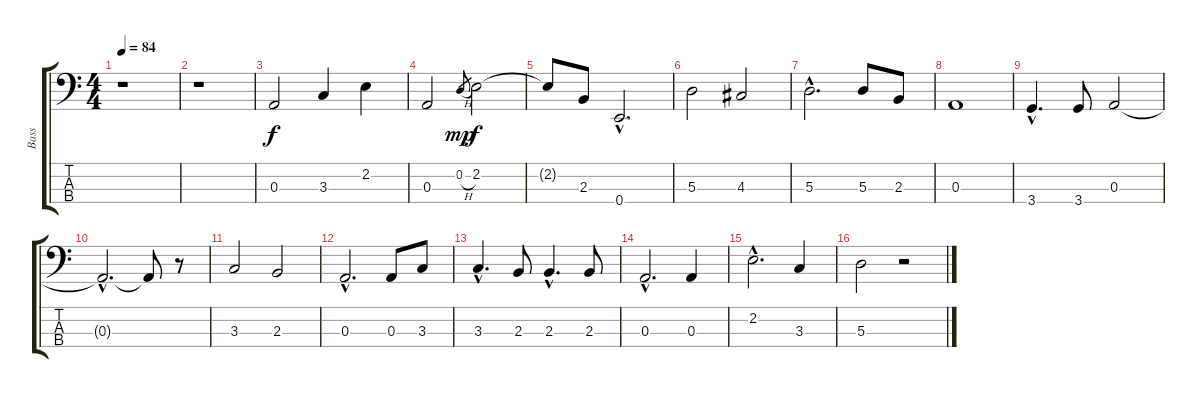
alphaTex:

\track ("Bass" "Bass") {instrument acousticbass}
\staff {score tabs}
\tuning (G2 D2 A1 E1) {hide}
\ts (4 4)
\tempo 84
\clef f4
\ks c
r.1{dy f instrument acousticbass} |
r.1 |
0.3.2 3.3.4 2.2.4 |
0.3.2 0.2{h}.8{gr dy mp} 2.2.2{dy f} |
2.2{t}.8 2.3.8 0.4{hac}.2{d} |
5.3.2 4.3.2 |
5.3{hac}.2{d} 5.3.8 2.3.8 |
0.3.1 |
3.4{hac}.4{d} 3.4.8 0.3.2 |
0.3{hac t}.2{d} 0.3{t}.8 r.8 |
3.3.2 2.3.2 |
0.3{hac}.2{d} 0.3.8 3.3.8 |
3.3{hac}.4{d} 2.3.8 2.3{hac}.4{d} 2.3.8 |
0.3{hac}.2{d} 0.3.4 |
2.2{hac}.2{d} 3.3.4 |
5.3.2 r.2
